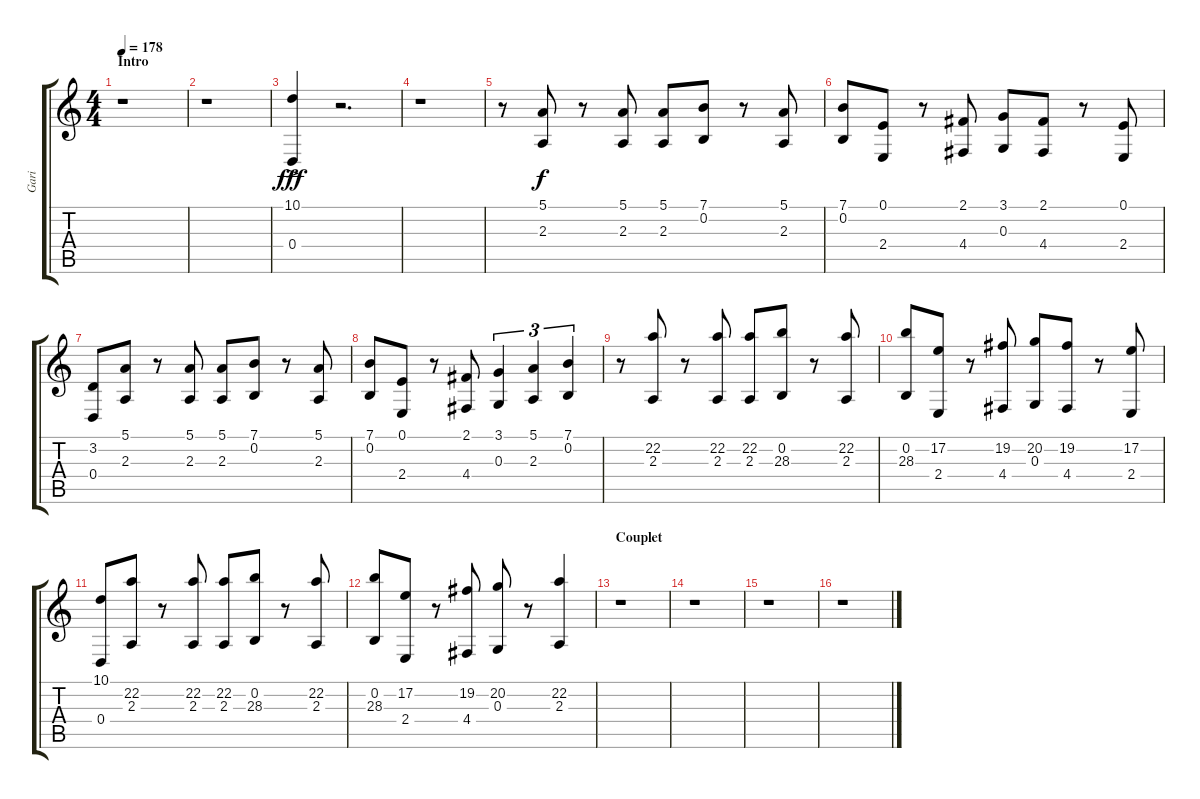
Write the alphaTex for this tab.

\track ("Gari" "Gari") {instrument trombone}
\staff {score tabs}
\tuning (E4 B3 G3 D3 A2 E2) {hide}
\ts (4 4)
\section ("" "Intro")
\tempo 178
\clef g2
\ks c
r.1{dy fff instrument trombone} |
r.1 |
(10.1{ac} 0.4{ac}).4 r.2{d} |
r.1 |
r.8 (5.1 2.3).8{dy f} r.8 (5.1 2.3).8 (5.1 2.3).8 (7.1 0.2).8 r.8 (5.1 2.3).8 |
(7.1 0.2).8 (0.1 2.4).8 r.8 (2.1 4.4).8 (3.1 0.3).8 (2.1 4.4).8 r.8 (0.1 2.4).8 |
(3.2 0.4).8 (5.1 2.3).8 r.8 (5.1 2.3).8 (5.1 2.3).8 (7.1 0.2).8 r.8 (5.1 2.3).8 |
(7.1 0.2).8 (0.1 2.4).8 r.8 (2.1 4.4).8 (3.1 0.3).4{tu (3 2)} (5.1 2.3).4{tu (3 2)} (7.1 0.2).4{tu (3 2)} |
r.8 (22.2 2.3).8 r.8 (22.2 2.3).8 (22.2 2.3).8 (0.2 28.3).8 r.8 (22.2 2.3).8 |
(0.2 28.3).8 (17.2 2.4).8 r.8 (19.2 4.4).8 (20.2 0.3).8 (19.2 4.4).8 r.8 (17.2 2.4).8 |
(10.1 0.4).8 (22.2 2.3).8 r.8 (22.2 2.3).8 (22.2 2.3).8 (0.2 28.3).8 r.8 (22.2 2.3).8 |
(0.2 28.3).8 (17.2 2.4).8 r.8 (19.2 4.4).8 (20.2 0.3).8 r.8 (22.2 2.3).4 |
\section ("" "Couplet")
r.1 |
r.1 |
r.1 |
r.1
